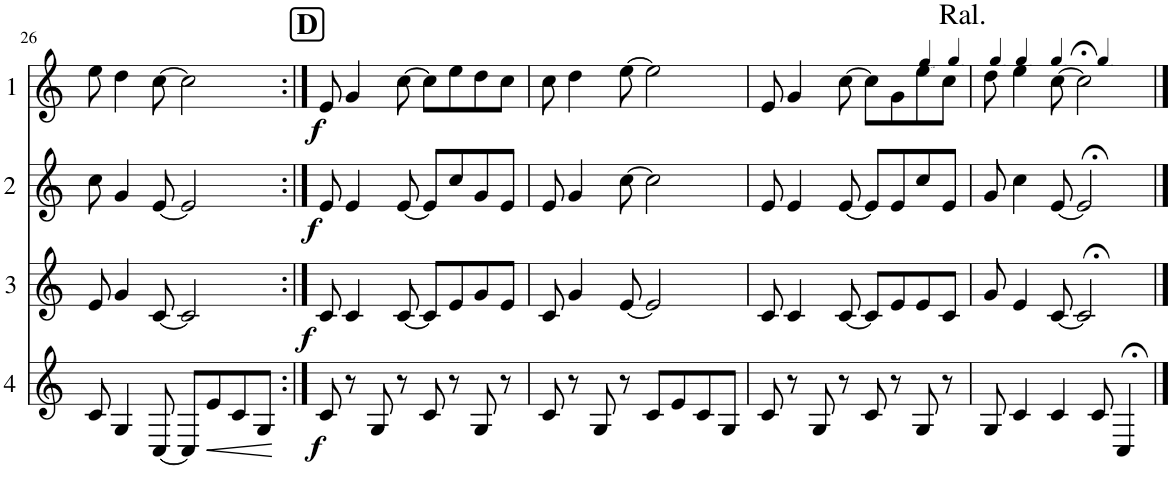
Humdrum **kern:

**kern	**dynam	**kern	**dynam	**kern	**dynam	**kern	**dynam
*part4	*part4	*part3	*part3	*part2	*part2	*part1	*part1
*staff4	*staff4	*staff3	*staff3	*staff2	*staff2	*staff1	*staff1
*I"Cor 4	*	*I"Cor 3	*	*I"Cor 2	*	*I"Cor 1	*
!!LO:PB:g=z
*clefG2	*	*clefG2	*	*clefG2	*	*clefG2	*
*Trd4c7	*	*Trd4c7	*	*Trd4c7	*	*Trd4c7	*
*k[]	*	*k[]	*	*k[]	*	*k[]	*
*M4/4	*	*M4/4	*	*M4/4	*	*M4/4	*
=26	=26	=26	=26	=26	=26	=26	=26
8c/	.	8e/	.	8cc\	.	8ee\	.
4G/	.	4g/	.	4g/	.	4dd\	.
[8C/	.	[8c/	.	[8e/	.	[8cc\	.
8C/L]	.	2c/]	.	2e/]	.	2cc\]	.
!	!LO:HP:b	!	!	!	!	!	!
8e/	<	.	.	.	.	.	.
8c/	.	.	.	.	.	.	.
8G/J	.	.	.	.	.	.	.
.	[	.	.	.	.	.	.
!!LO:REH:place=s1:a:B:cj:fs=14:t=D
=27:|!	=27:|!	=27:|!	=27:|!	=27:|!	=27:|!	=27:|!	=27:|!
!	!LO:DY:b	!	!LO:DY:b	!	!LO:DY:b	!	!LO:DY:b
8c/	f	8c/	f	8e/	f	8e/	f
8r	.	4c/	.	4e/	.	4g/	.
8G/	.	.	.	.	.	.	.
8r	.	[8c/	.	[8e/	.	[8cc\	.
8c/	.	8c/L]	.	8e/L]	.	8cc\L]	.
8r	.	8e/	.	8cc/	.	8ee\	.
8G/	.	8g/	.	8g/	.	8dd\	.
8r	.	8e/J	.	8e/J	.	8cc\J	.
=28	=28	=28	=28	=28	=28	=28	=28
8c/	.	8c/	.	8e/	.	8cc\	.
8r	.	4g/	.	4g/	.	4dd\	.
8G/	.	.	.	.	.	.	.
8r	.	[8e/	.	[8cc\	.	[8ee\	.
8c/L	.	2e/]	.	2cc\]	.	2ee\]	.
8e/	.	.	.	.	.	.	.
8c/	.	.	.	.	.	.	.
8G/J	.	.	.	.	.	.	.
=29	=29	=29	=29	=29	=29	=29	=29
8c/	.	8c/	.	8e/	.	8e/	.
8r	.	4c/	.	4e/	.	4g/	.
8G/	.	.	.	.	.	.	.
8r	.	[8c/	.	[8e/	.	[8cc\	.
!	!	!	!	!	!	!LO:TX:a:t=Ral.	!
8c/	.	8c/L]	.	8e/L]	.	8cc\L]	.
8r	.	8e/	.	8e/	.	8g\	.
*	*	*	*	*	*	*MM82	*
8G/	.	8e/	.	8cc/	.	8ee\	.
*	*	*	*	*	*	*MM76	*
8r	.	8c/J	.	8e/J	.	8cc\J	.
=30	=30	=30	=30	=30	=30	=30	=30
*	*	*	*	*	*	*MM68	*
*	*	*	*	*	*	*^	*
8G/	.	8g/	.	8g/	.	8dd\	2ryy	.
*	*	*	*	*	*	*MM60	*	*
4c/	.	4e/	.	4cc\	.	4ee\	.	.
*	*	*	*	*	*	*MM50	*	*
4c/	.	[8c/	.	[8e/	.	[8cc\	.	.
.	.	2c;</]	.	2e;</]	.	2cc;<\]	8ryy	.
*	*	*	*	*	*	*MM30	*	*
8c/	.	.	.	.	.	.	4.ryy	.
4C;</	.	.	.	.	.	.	.	.
*	*	*	*	*	*	*v	*v	*
==	==	==	==	==	==	==	==
*-	*-	*-	*-	*-	*-	*-	*-
